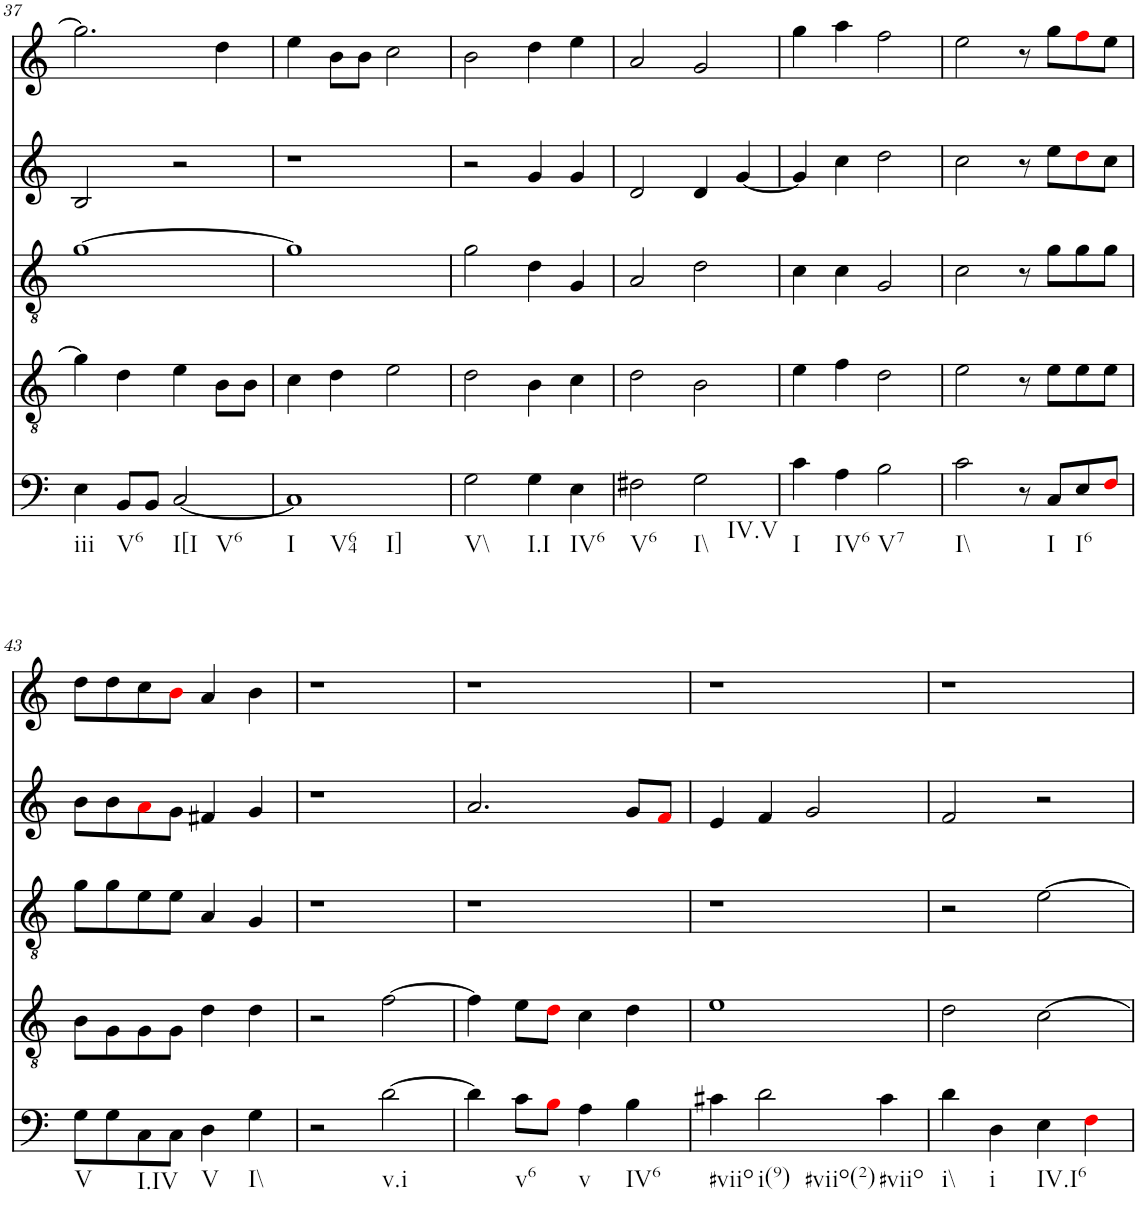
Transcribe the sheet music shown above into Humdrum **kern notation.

**kern	**kern	**kern	**kern	**kern
*part5	*part4	*part3	*part2	*part1
*staff5	*staff4	*staff3	*staff2	*staff1
*I"vox	*I"vox	*I"vox	*I"vox	*I"vox
!!LO:PB:g=z
*clefF4	*clefGv2	*clefGv2	*clefG2	*clefG2
*k[]	*k[]	*k[]	*k[]	*k[]
*M4/4	*M4/4	*M4/4	*M4/4	*M4/4
=37	=37	=37	=37	=37
!LO:TX:b:t=iii	!	!	!	!
4E\	4g\]	[1g	2B/	2.gg\]
!LO:TX:b:t=V6	!	!	!	!
8BB/L	4d\	.	.	.
8BB/J	.	.	.	.
!LO:TX:b:t=I[I	!	!	!	!
!LO:TX:b:t=V6	!	!	!	!
[2C/	4e\	.	2r	.
.	8B\L	.	.	4dd\
.	8B\J	.	.	.
=38	=38	=38	=38	=38
!LO:TX:b:t=I	!	!	!	!
!LO:TX:b:t=V64	!	!	!	!
!LO:TX:b:t=I]	!	!	!	!
1C]	4c\	1g]	1r	4ee\
.	4d\	.	.	8b\L
.	.	.	.	8b\J
.	2e\	.	.	2cc\
=39	=39	=39	=39	=39
!LO:TX:b:t=V\\	!	!	!	!
2G\	2d\	2g\	2r	2b\
!LO:TX:b:t=I.I	!	!	!	!
4G\	4B\	4d\	4g/	4dd\
!LO:TX:b:t=IV6	!	!	!	!
4E\	4c\	4G/	4g/	4ee\
=40	=40	=40	=40	=40
!LO:TX:b:t=V6	!	!	!	!
2F#X\	2d\	2A/	2d/	2a/
!LO:TX:b:t=I\\	!	!	!	!
!LO:TX:b:t=IV.V	!	!	!	!
2G\	2B\	2d\	4d/	2g/
.	.	.	[4g/	.
=41	=41	=41	=41	=41
!LO:TX:b:t=I	!	!	!	!
4c\	4e\	4c\	4g/]	4gg\
!LO:TX:b:t=IV6	!	!	!	!
4A\	4f\	4c\	4cc\	4aa\
!LO:TX:b:t=V7	!	!	!	!
2B\	2d\	2G/	2dd\	2ff\
=42	=42	=42	=42	=42
!LO:TX:b:t=I\\	!	!	!	!
2c\	2e\	2c\	2cc\	2ee\
8r	8r	8r	8r	8r
!LO:TX:b:t=I	!	!	!	!
8C/L	8e\L	8g\L	8ee\L	8gg\L
!LO:TX:b:t=I6	!	!	!	!
8E/	8e\	8g\	8ddi\	8ffi\
8Fi/J	8e\J	8g\J	8cc\J	8ee\J
!!LO:LB:g=z
=43	=43	=43	=43	=43
!LO:TX:b:t=V	!	!	!	!
8G\L	8B\L	8g\L	8b\L	8dd\L
8G\	8G\	8g\	8b\	8dd\
!LO:TX:b:t=I.IV	!	!	!	!
8C\	8G\	8e\	8ai\	8cc\
8C\J	8G\J	8e\J	8g\J	8bi\J
!LO:TX:b:t=V	!	!	!	!
4D\	4d\	4A/	4f#X/	4a/
!LO:TX:b:t=I\\	!	!	!	!
4G\	4d\	4G/	4g/	4b\
=44	=44	=44	=44	=44
2r	2r	1r	1r	1r
!LO:TX:b:t=v.i	!	!	!	!
[2d\	[2f\	.	.	.
=45	=45	=45	=45	=45
4d\]	4f\]	1r	2.a/	1r
!LO:TX:b:t=v6	!	!	!	!
8c\L	8e\L	.	.	.
8Bi\J	8di\J	.	.	.
!LO:TX:b:t=v	!	!	!	!
4A\	4c\	.	.	.
!LO:TX:b:t=IV6	!	!	!	!
4B\	4d\	.	8g/L	.
.	.	.	8fi/J	.
=46	=46	=46	=46	=46
!LO:TX:b:t=#viio	!	!	!	!
4c#X\	1e	1r	4e/	1r
!LO:TX:b:t=i(9)	!	!	!	!
!LO:TX:b:t=#viio(2)	!	!	!	!
2d\	.	.	4f/	.
.	.	.	2g/	.
!LO:TX:b:t=#viio	!	!	!	!
4c#\	.	.	.	.
=47	=47	=47	=47	=47
!LO:TX:b:t=i\\	!	!	!	!
4d\	2d\	2r	2f/	1r
!LO:TX:b:t=i	!	!	!	!
4D\	.	.	.	.
!LO:TX:b:t=IV.I6	!	!	!	!
4E\	[2c\	[2e\	2r	.
4Fi\	.	.	.	.
=	=	=	=	=
*-	*-	*-	*-	*-
